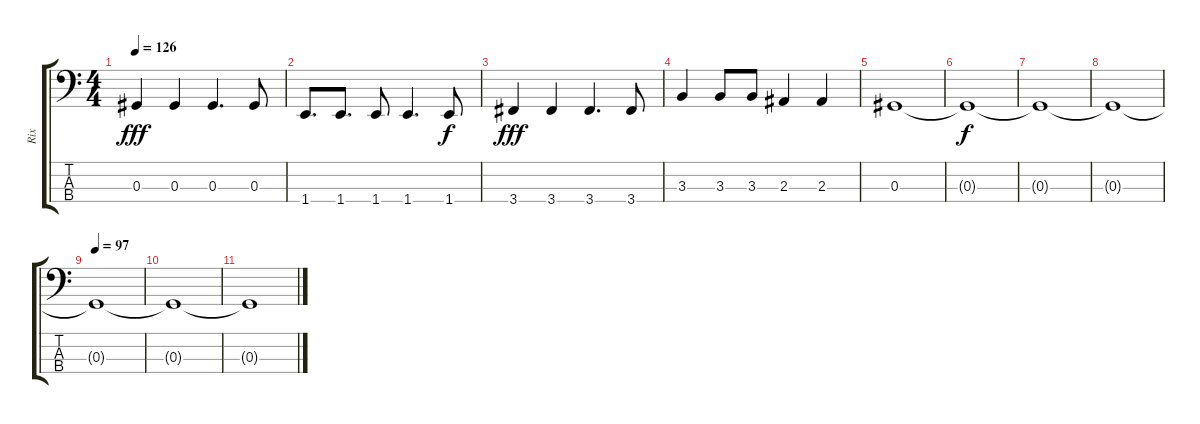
\track ("Rix" "Rix") {instrument electricbasspick}
\staff {score tabs}
\tuning (Gb2 Db2 Ab1 Eb1) {hide}
\ts (4 4)
\tempo 126
\clef f4
\ks c
0.3.4{dy fff} 0.3.4 0.3.4{d} 0.3.8 |
1.4.8{d} 1.4.8{d} 1.4.8 1.4.4{d} 1.4.8{dy f} |
3.4.4{dy fff} 3.4.4 3.4.4{d} 3.4.8 |
3.3.4 3.3.8 3.3.8 2.3.4 2.3.4 |
0.3.1 |
0.3{t}.1{dy f} |
0.3{t}.1 |
0.3{t}.1 |
\tempo 97
0.3{t}.1 |
0.3{t}.1 |
0.3{t}.1
